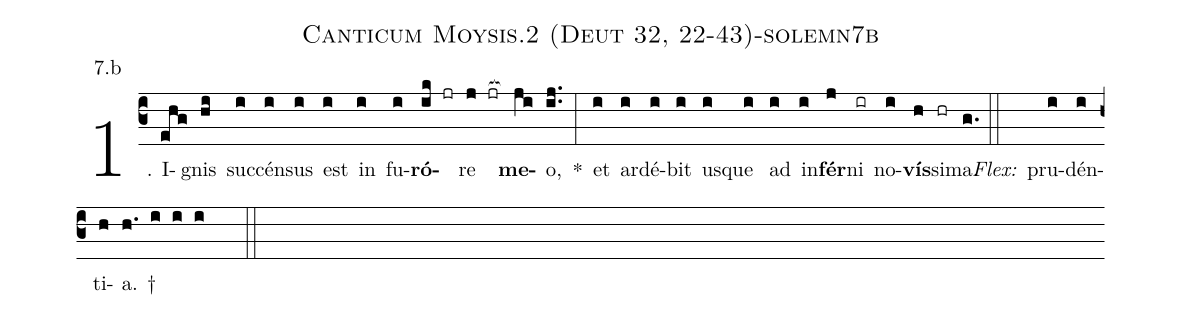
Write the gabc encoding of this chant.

name: Canticum Moysis.2 (Deut 32, 22-43)-solemn7b;
annotation: 7.b;
%%
(c3)1. I(ehg)gnis(hi) suc(i)cén(i)sus(i) est(i) in(i) fu(i)<b>ró</b>(ik jr)re(j jr[ocb:1{]) <b>me</b>(ji[ocb:0}])o,(ij..) *(:) et(i) ar(i)dé(i)bit(i) us(i)que(i) ad(i) in(i)<b>fér</b>(j)ni(ir) no(i)<b>vís</b>(h)si(hr)ma.(g.) (::)
<i>Flex:</i>()  pru(i)dén(i)ti(h)a. †(h. i i i  ::)
